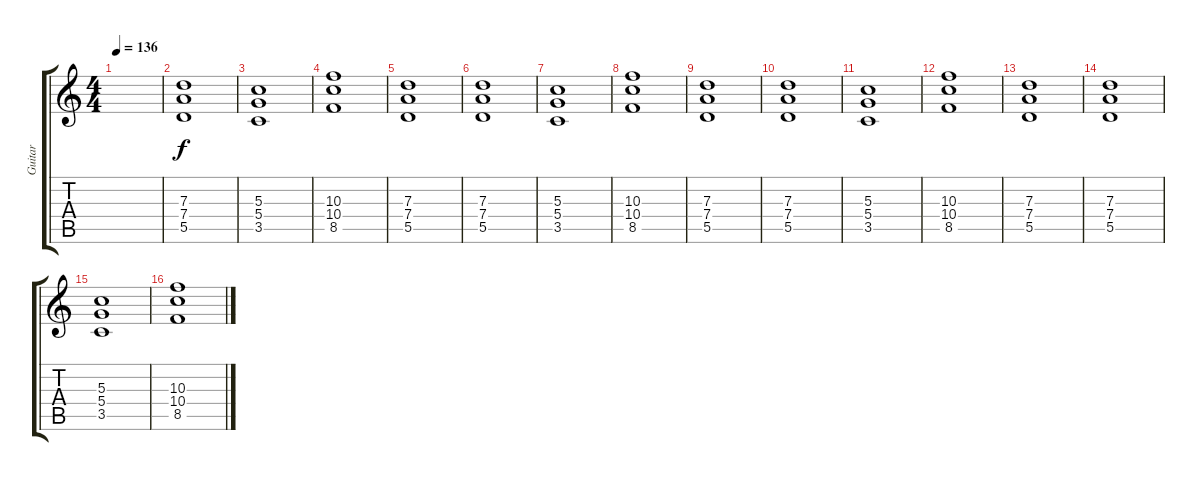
\track ("Guitar" "Guitar") {instrument distortionguitar}
\staff {score tabs}
\tuning (E4 B3 G3 D3 A2 E2) {hide}
\ts (4 4)
\tempo 136
\clef g2
\ks c
|
(7.3 7.4 5.5).1 |
(5.3 5.4 3.5).1 |
(10.3 10.4 8.5).1 |
(7.3 7.4 5.5).1 |
(7.3 7.4 5.5).1 |
(5.3 5.4 3.5).1 |
(10.3 10.4 8.5).1 |
(7.3 7.4 5.5).1 |
(7.3 7.4 5.5).1 |
(5.3 5.4 3.5).1 |
(10.3 10.4 8.5).1 |
(7.3 7.4 5.5).1 |
(7.3 7.4 5.5).1 |
(5.3 5.4 3.5).1 |
(10.3 10.4 8.5).1
